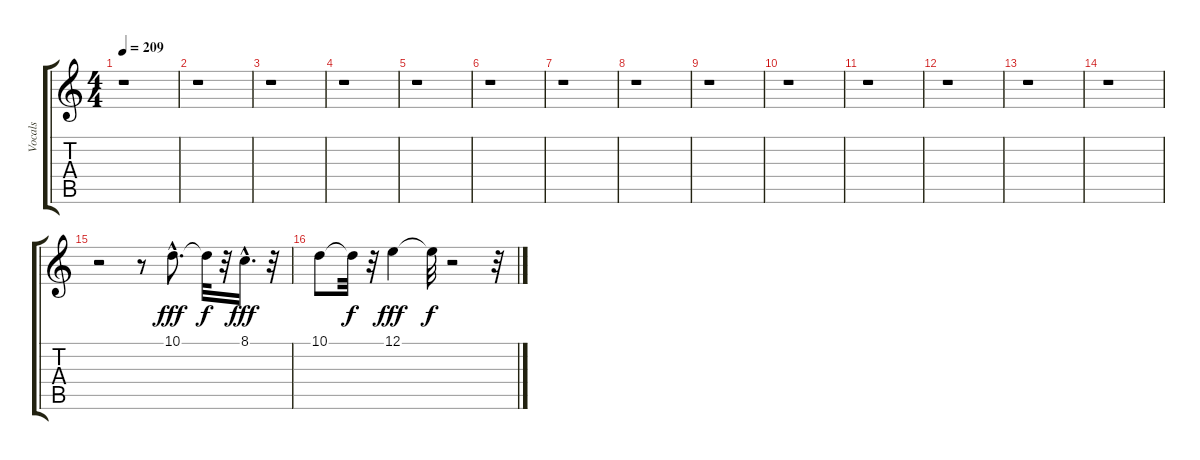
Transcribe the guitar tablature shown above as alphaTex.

\track ("Vocals" "Vocals") {instrument sopranosax}
\staff {score tabs}
\tuning (E4 B3 G3 D3 A2 E2) {hide}
\ts (4 4)
\tempo 209
\clef g2
\ks c
r.1{dy f} |
r.1 |
r.1 |
r.1 |
r.1 |
r.1 |
r.1 |
r.1 |
r.1 |
r.1 |
r.1 |
r.1 |
r.1 |
r.1 |
r.2 r.8 10.1{hac}.8{d dy fff} 10.1{t}.32{dy f} r.32 8.1{hac}.16{d dy fff} r.32 |
10.1.8 10.1{t}.32{dy f} r.32 12.1.4{dy fff} 12.1{t}.32{dy f} r.2 r.32
